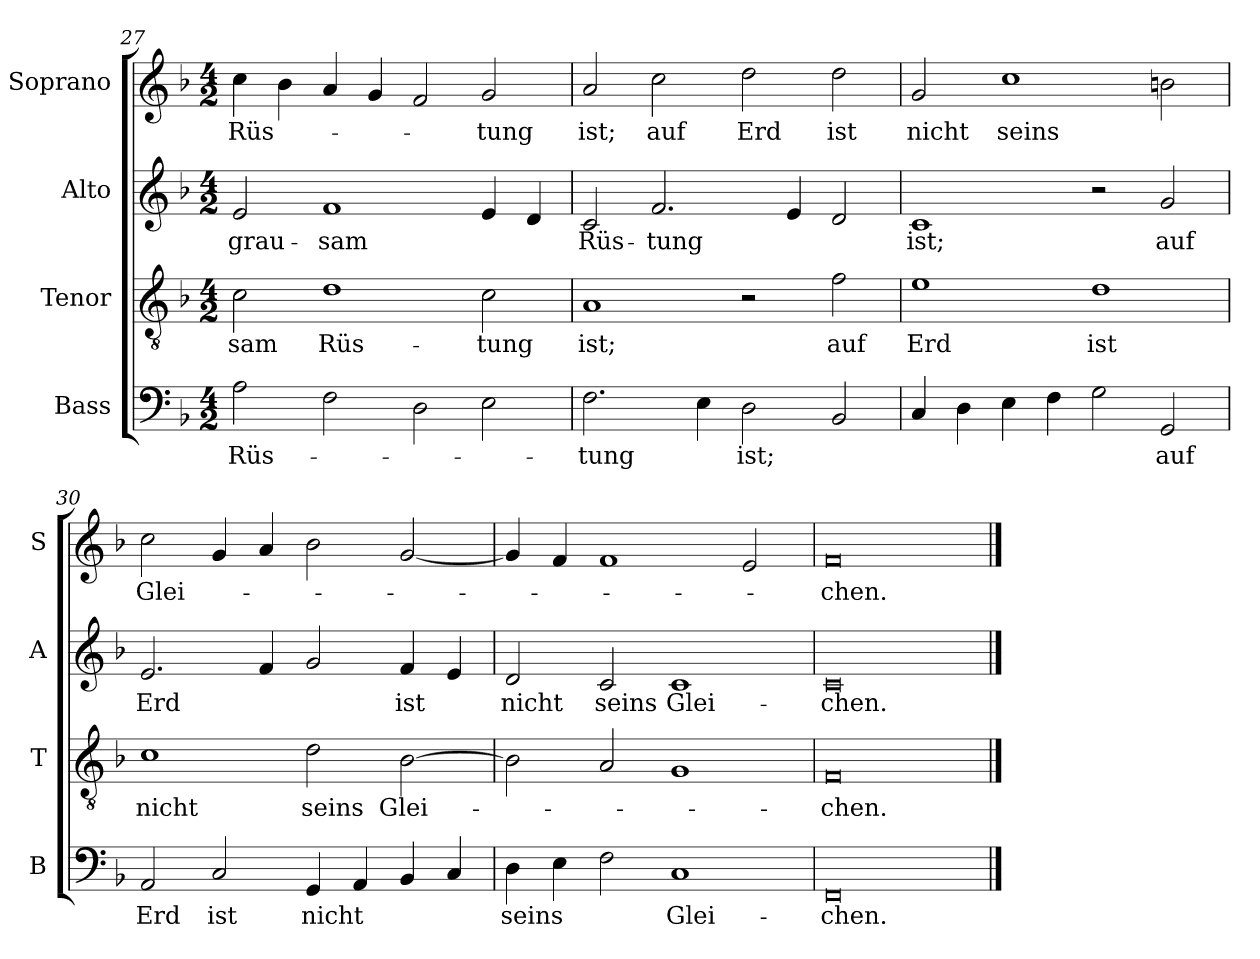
**kern	**text	**kern	**text	**kern	**text	**kern	**text
*part4	*part4	*part3	*part3	*part2	*part2	*part1	*part1
*staff4	*staff4	*staff3	*staff3	*staff2	*staff2	*staff1	*staff1
*I"Bass	*	*I"Tenor	*	*I"Alto	*	*I"Soprano	*
*I'B	*	*I'T	*	*I'A	*	*I'S	*
*clefF4	*	*clefGv2	*	*clefG2	*	*clefG2	*
*k[b-]	*	*k[b-]	*	*k[b-]	*	*k[b-]	*
*F:	*	*F:	*	*F:	*	*F:	*
*M4/2	*	*M4/2	*	*M4/2	*	*M4/2	*
=27	=27	=27	=27	=27	=27	=27	=27
!	!LO:LY:b	!	!LO:LY:b	!	!LO:LY:b	!	!LO:LY:b
2A\	Rüs-	2c\	-sam	2e/	grau-	4cc\	Rüs-
.	.	.	.	.	.	4b-\	.
!	!	!	!LO:LY:b	!	!LO:LY:b	!	!
2F\	.	1d	Rüs-	1f	-sam	4a/	.
.	.	.	.	.	.	4g/	.
2D\	.	.	.	.	.	2f/	.
!	!	!	!LO:LY:b	!	!	!	!LO:LY:b
2E\	.	2c\	-tung	4e/	.	2g/	-tung
.	.	.	.	4d/	.	.	.
!!LO:LB:g=z
=28	=28	=28	=28	=28	=28	=28	=28
!	!LO:LY:b	!	!LO:LY:b	!	!LO:LY:b	!	!LO:LY:b
2.F\	-tung	1A	ist;	2c/	Rüs-	2a/	ist;
!	!	!	!	!	!LO:LY:b	!	!LO:LY:b
.	.	.	.	2.f/	-tung	2cc\	auf
4E\	.	.	.	.	.	.	.
!	!LO:LY:b	!	!	!	!	!	!LO:LY:b
2D\	ist;	2r	.	.	.	2dd\	Erd
.	.	.	.	4e/	.	.	.
!	!	!	!LO:LY:b	!	!	!	!LO:LY:b
2BB-/	.	2f\	auf	2d/	.	2dd\	ist
=29	=29	=29	=29	=29	=29	=29	=29
!	!	!	!LO:LY:b	!	!LO:LY:b	!	!LO:LY:b
4C/	.	1e	Erd	1c	ist;	2g/	nicht
4D\	.	.	.	.	.	.	.
!	!	!	!	!	!	!	!LO:LY:b
4E\	.	.	.	.	.	1cc	seins
4F\	.	.	.	.	.	.	.
!	!	!	!LO:LY:b	!	!	!	!
2G\	.	1d	ist	2r	.	.	.
!	!LO:LY:b	!	!	!	!LO:LY:b	!	!
2GG/	auf	.	.	2g/	auf	2bn\	.
=30	=30	=30	=30	=30	=30	=30	=30
!	!LO:LY:b	!	!LO:LY:b	!	!LO:LY:b	!	!LO:LY:b
2AA/	Erd	1c	nicht	2.e/	Erd	2cc\	Glei-
!	!LO:LY:b	!	!	!	!	!	!
2C/	ist	.	.	.	.	4g/	.
.	.	.	.	4f/	.	4a/	.
!	!LO:LY:b	!	!LO:LY:b	!	!	!	!
4GG/	nicht	2d\	seins	2g/	.	2b-\	.
4AA/	.	.	.	.	.	.	.
!	!	!	!LO:LY:b	!	!LO:LY:b	!	!
4BB-/	.	[2B-\	Glei-	4f/	ist	[2g/	.
4C/	.	.	.	4e/	.	.	.
!!LO:LB:g=z
=31	=31	=31	=31	=31	=31	=31	=31
!	!LO:LY:b	!	!	!	!LO:LY:b	!	!
4D\	seins	2B-\]	.	2d/	nicht	4g/]	.
4E\	.	.	.	.	.	4f/	.
!	!	!	!	!	!LO:LY:b	!	!
2F\	.	2A/	.	2c/	seins	1f	.
!	!LO:LY:b	!	!	!	!LO:LY:b	!	!
1C	Glei-	1G	.	1c	Glei-	.	.
.	.	.	.	.	.	2e/	.
=32	=32	=32	=32	=32	=32	=32	=32
!	!LO:LY:b	!	!LO:LY:b	!	!LO:LY:b	!	!LO:LY:b
0FF	-chen.	0F	-chen.	0c	-chen.	0f	-chen.
==	==	==	==	==	==	==	==
*-	*-	*-	*-	*-	*-	*-	*-
